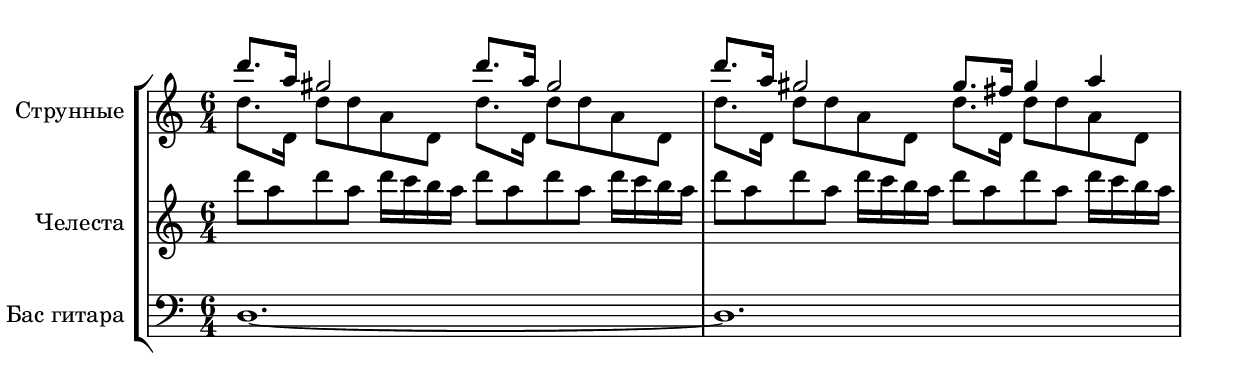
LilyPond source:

\version "2.18.2"
\header {
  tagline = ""  % removed
}
% \include "lilypond-book-preamble.ly"


%global = {
%\key d \major
% \time 6/4
%}


\parallelMusic #'(
voiceA 
voiceB 
voiceC
voiceD
) 
% можно добавить ф-но треки:
% rhMusic
% lhMusic

{
  % Bar 1
 \time 6/4  d''8. a16 gis2 d'8. a16 gis2 |
  d'8. d,16 d'8 d a d, d'8. d,16 d'8 d a d, |
  d''8 a d a d16 c b a d8 a d a d16 c b a |
  d,1.~                                   |

  %-------------------------
  % Bar 2
  d'8. a16 gis2 gis8. fis16 gis4 a4 |
  d'8. d,16 d'8 d a d, d'8. d,16 d'8 d a d, |
  d8 a d a d16 c b a d8 a d a d16 c b a |
  d1.~                                   |
  %-------------------------
}


\new StaffGroup << 
  \new Staff  
    \with {instrumentName = #"Струнные "}   
% \global
% <<
    << \relative c' { \voiceA } \\ \relative c' { \voiceB } >>
  \new Staff 
    \with {instrumentName = #"Челеста "}  
      \relative c'  { \voiceC }
  \new Staff 
    \with {instrumentName = #"Бас гитара "}  
    \relative c'  {\clef bass  \voiceD } 
%>>
%  \new PianoStaff <<
%    \new Staff \rhMusic
%    \new Staff \lhMusic
%    >>
>>
